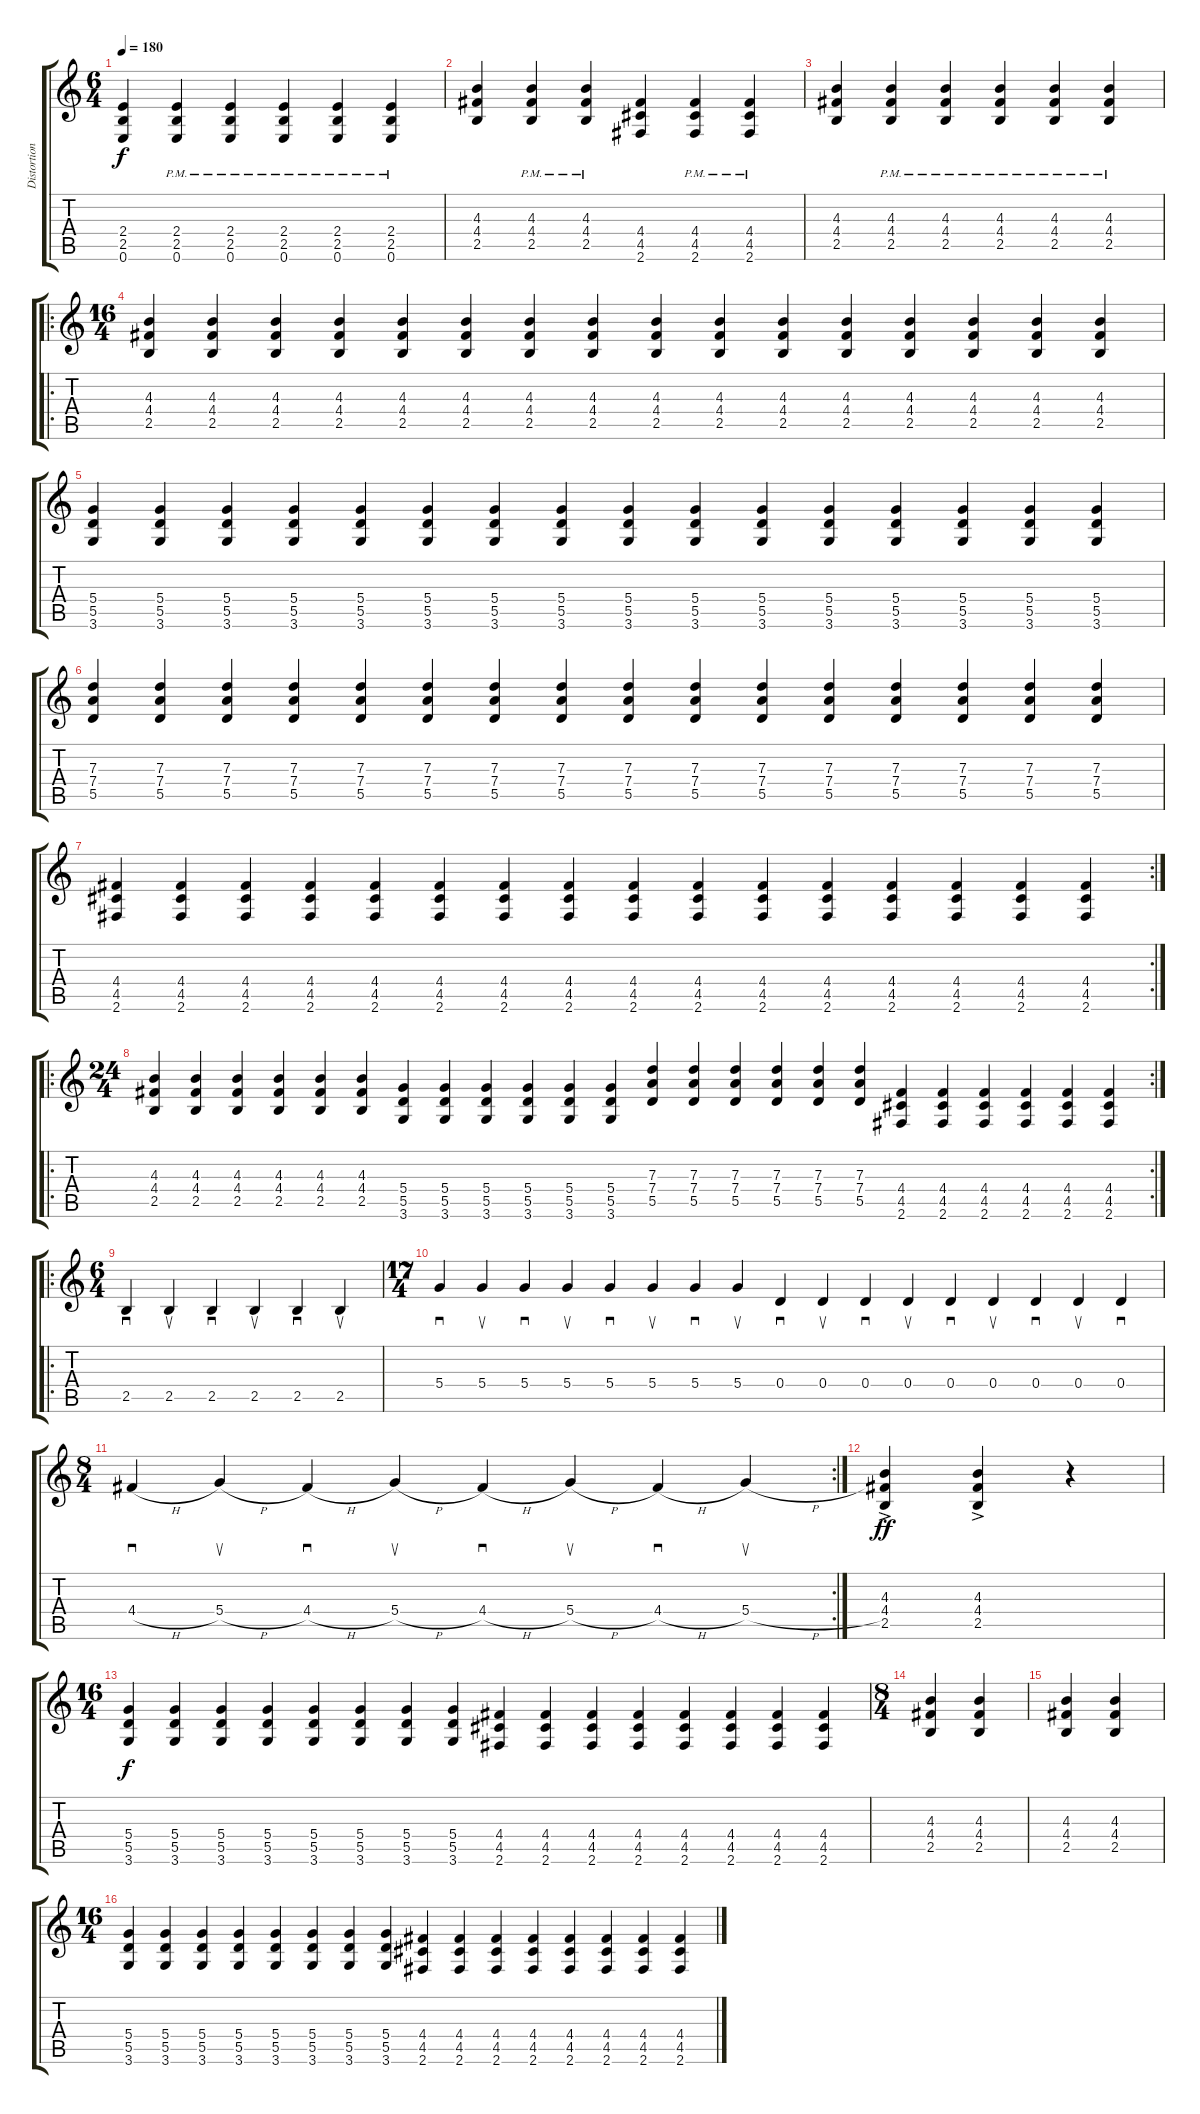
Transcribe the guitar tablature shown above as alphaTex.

\track ("Distortion Guitar" "Distortion") {instrument distortionguitar}
\staff {score tabs}
\tuning (E4 B3 G3 D3 A2 E2) {hide}
\ts (6 4)
\tempo 180
\clef g2
\ks c
(2.4 2.5 0.6).4{dy f} (2.4 2.5{pm} 0.6{pm}).4 (2.4 2.5{pm} 0.6{pm}).4 (2.4 2.5{pm} 0.6{pm}).4 (2.4 2.5{pm} 0.6{pm}).4 (2.4 2.5{pm} 0.6{pm}).4 |
(4.3 4.4 2.5).4 (4.3{pm} 4.4{pm} 2.5{pm}).4 (4.3{pm} 4.4{pm} 2.5{pm}).4 (4.4 4.5 2.6).4 (4.4{pm} 4.5{pm} 2.6{pm}).4 (4.4{pm} 4.5{pm} 2.6{pm}).4 |
(4.3 4.4 2.5).4 (4.3{pm} 4.4{pm} 2.5{pm}).4 (4.3{pm} 4.4{pm} 2.5{pm}).4 (4.3{pm} 4.4{pm} 2.5{pm}).4 (4.3{pm} 4.4{pm} 2.5{pm}).4 (4.3{pm} 4.4{pm} 2.5{pm}).4 |
\ro
\ts (16 4)
(4.3 4.4 2.5).4 (4.3 4.4 2.5).4 (4.3 4.4 2.5).4 (4.3 4.4 2.5).4 (4.3 4.4 2.5).4 (4.3 4.4 2.5).4 (4.3 4.4 2.5).4 (4.3 4.4 2.5).4 (4.3 4.4 2.5).4 (4.3 4.4 2.5).4 (4.3 4.4 2.5).4 (4.3 4.4 2.5).4 (4.3 4.4 2.5).4 (4.3 4.4 2.5).4 (4.3 4.4 2.5).4 (4.3 4.4 2.5).4 |
(5.4 5.5 3.6).4 (5.4 5.5 3.6).4 (5.4 5.5 3.6).4 (5.4 5.5 3.6).4 (5.4 5.5 3.6).4 (5.4 5.5 3.6).4 (5.4 5.5 3.6).4 (5.4 5.5 3.6).4 (5.4 5.5 3.6).4 (5.4 5.5 3.6).4 (5.4 5.5 3.6).4 (5.4 5.5 3.6).4 (5.4 5.5 3.6).4 (5.4 5.5 3.6).4 (5.4 5.5 3.6).4 (5.4 5.5 3.6).4 |
(7.3 7.4 5.5).4 (7.3 7.4 5.5).4 (7.3 7.4 5.5).4 (7.3 7.4 5.5).4 (7.3 7.4 5.5).4 (7.3 7.4 5.5).4 (7.3 7.4 5.5).4 (7.3 7.4 5.5).4 (7.3 7.4 5.5).4 (7.3 7.4 5.5).4 (7.3 7.4 5.5).4 (7.3 7.4 5.5).4 (7.3 7.4 5.5).4 (7.3 7.4 5.5).4 (7.3 7.4 5.5).4 (7.3 7.4 5.5).4 |
\rc 2
(4.4 4.5 2.6).4 (4.4 4.5 2.6).4 (4.4 4.5 2.6).4 (4.4 4.5 2.6).4 (4.4 4.5 2.6).4 (4.4 4.5 2.6).4 (4.4 4.5 2.6).4 (4.4 4.5 2.6).4 (4.4 4.5 2.6).4 (4.4 4.5 2.6).4 (4.4 4.5 2.6).4 (4.4 4.5 2.6).4 (4.4 4.5 2.6).4 (4.4 4.5 2.6).4 (4.4 4.5 2.6).4 (4.4 4.5 2.6).4 |
\ro
\rc 2
\ts (24 4)
(4.3 4.4 2.5).4 (4.3 4.4 2.5).4 (4.3 4.4 2.5).4 (4.3 4.4 2.5).4 (4.3 4.4 2.5).4 (4.3 4.4 2.5).4 (5.4 5.5 3.6).4 (5.4 5.5 3.6).4 (5.4 5.5 3.6).4 (5.4 5.5 3.6).4 (5.4 5.5 3.6).4 (5.4 5.5 3.6).4 (7.3 7.4 5.5).4 (7.3 7.4 5.5).4 (7.3 7.4 5.5).4 (7.3 7.4 5.5).4 (7.3 7.4 5.5).4 (7.3 7.4 5.5).4 (4.4 4.5 2.6).4 (4.4 4.5 2.6).4 (4.4 4.5 2.6).4 (4.4 4.5 2.6).4 (4.4 4.5 2.6).4 (4.4 4.5 2.6).4 |
\ro
\ts (6 4)
2.5.4{sd} 2.5.4{su} 2.5.4{sd} 2.5.4{su} 2.5.4{sd} 2.5.4{su} |
\ts (17 4)
5.4.4{sd} 5.4.4{su} 5.4.4{sd} 5.4.4{su} 5.4.4{sd} 5.4.4{su} 5.4.4{sd} 5.4.4{su} 0.4.4{sd} 0.4.4{su} 0.4.4{sd} 0.4.4{su} 0.4.4{sd} 0.4.4{su} 0.4.4{sd} 0.4.4{su} 0.4.4{sd} |
\rc 2
\ts (8 4)
4.4{h}.4{sd} 5.4{h}.4{su} 4.4{h}.4{sd} 5.4{h}.4{su} 4.4{h}.4{sd} 5.4{h}.4{su} 4.4{h}.4{sd} 5.4{h}.4{su} |
(4.3{ac} 4.4 2.5).4{dy ff} (4.3{ac} 4.4 2.5).4 r.4 |
\ts (16 4)
(5.4 5.5 3.6).4{dy f} (5.4 5.5 3.6).4 (5.4 5.5 3.6).4 (5.4 5.5 3.6).4 (5.4 5.5 3.6).4 (5.4 5.5 3.6).4 (5.4 5.5 3.6).4 (5.4 5.5 3.6).4 (4.4 4.5 2.6).4 (4.4 4.5 2.6).4 (4.4 4.5 2.6).4 (4.4 4.5 2.6).4 (4.4 4.5 2.6).4 (4.4 4.5 2.6).4 (4.4 4.5 2.6).4 (4.4 4.5 2.6).4 |
\ts (8 4)
(4.3 4.4 2.5).4 (4.3 4.4 2.5).4 |
(4.3 4.4 2.5).4 (4.3 4.4 2.5).4 |
\ts (16 4)
(5.4 5.5 3.6).4 (5.4 5.5 3.6).4 (5.4 5.5 3.6).4 (5.4 5.5 3.6).4 (5.4 5.5 3.6).4 (5.4 5.5 3.6).4 (5.4 5.5 3.6).4 (5.4 5.5 3.6).4 (4.4 4.5 2.6).4 (4.4 4.5 2.6).4 (4.4 4.5 2.6).4 (4.4 4.5 2.6).4 (4.4 4.5 2.6).4 (4.4 4.5 2.6).4 (4.4 4.5 2.6).4 (4.4 4.5 2.6).4
